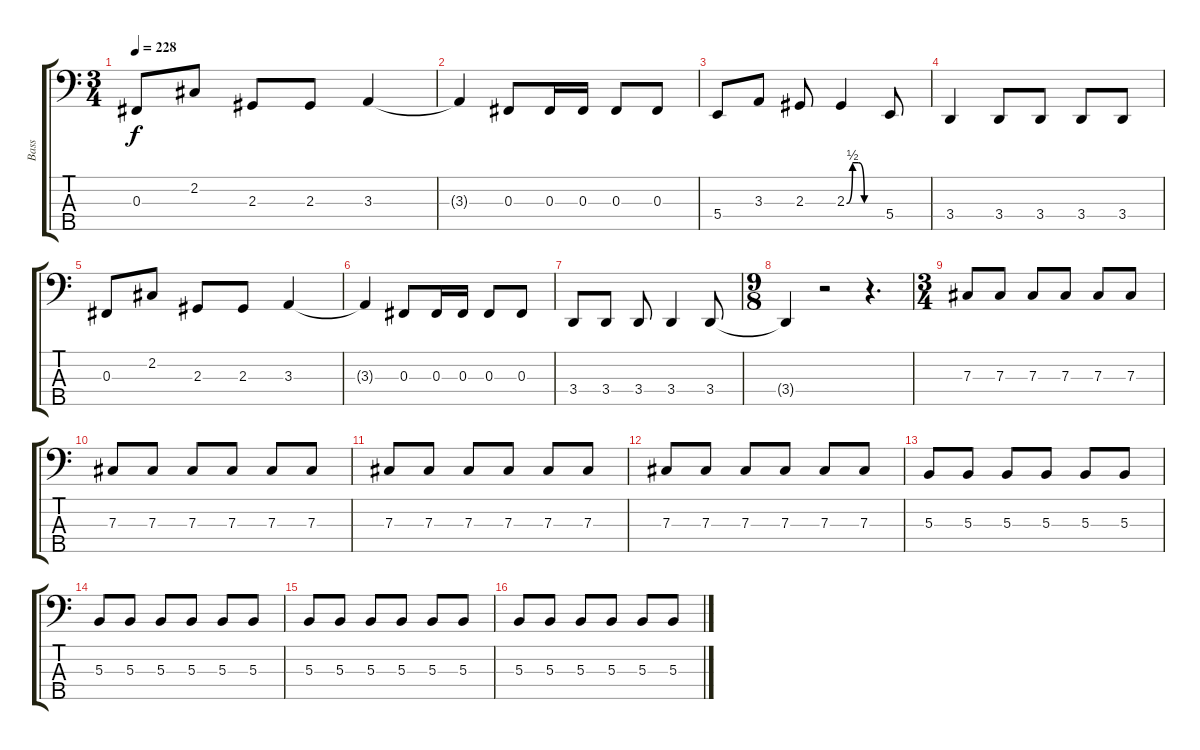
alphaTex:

\track ("Bass" "Bass") {instrument electricbassfinger}
\staff {score tabs}
\tuning (E2 B1 Gb1 B0 Ab0) {hide}
\ts (3 4)
\tempo 228
\clef f4
\ks c
0.3.8{dy f} 2.2.8 2.3.8 2.3.8 3.3.4 |
3.3{t}.4 0.3.8 0.3.16 0.3.16 0.3.8 0.3.8 |
5.4.8 3.3.8 2.3.8 2.3{be (custom 0 0 10 2 20 2 30 0 60 0)}.4 5.4.8 |
3.4.4 3.4.8 3.4.8 3.4.8 3.4.8 |
0.3.8 2.2.8 2.3.8 2.3.8 3.3.4 |
3.3{t}.4 0.3.8 0.3.16 0.3.16 0.3.8 0.3.8 |
3.4.8 3.4.8 3.4.8 3.4.4 3.4.8 |
\ts (9 8)
3.4{t}.4 r.2 r.4{d} |
\ts (3 4)
7.3.8 7.3.8 7.3.8 7.3.8 7.3.8 7.3.8 |
7.3.8 7.3.8 7.3.8 7.3.8 7.3.8 7.3.8 |
7.3.8 7.3.8 7.3.8 7.3.8 7.3.8 7.3.8 |
7.3.8 7.3.8 7.3.8 7.3.8 7.3.8 7.3.8 |
5.3.8 5.3.8 5.3.8 5.3.8 5.3.8 5.3.8 |
5.3.8 5.3.8 5.3.8 5.3.8 5.3.8 5.3.8 |
5.3.8 5.3.8 5.3.8 5.3.8 5.3.8 5.3.8 |
5.3.8 5.3.8 5.3.8 5.3.8 5.3.8 5.3.8
